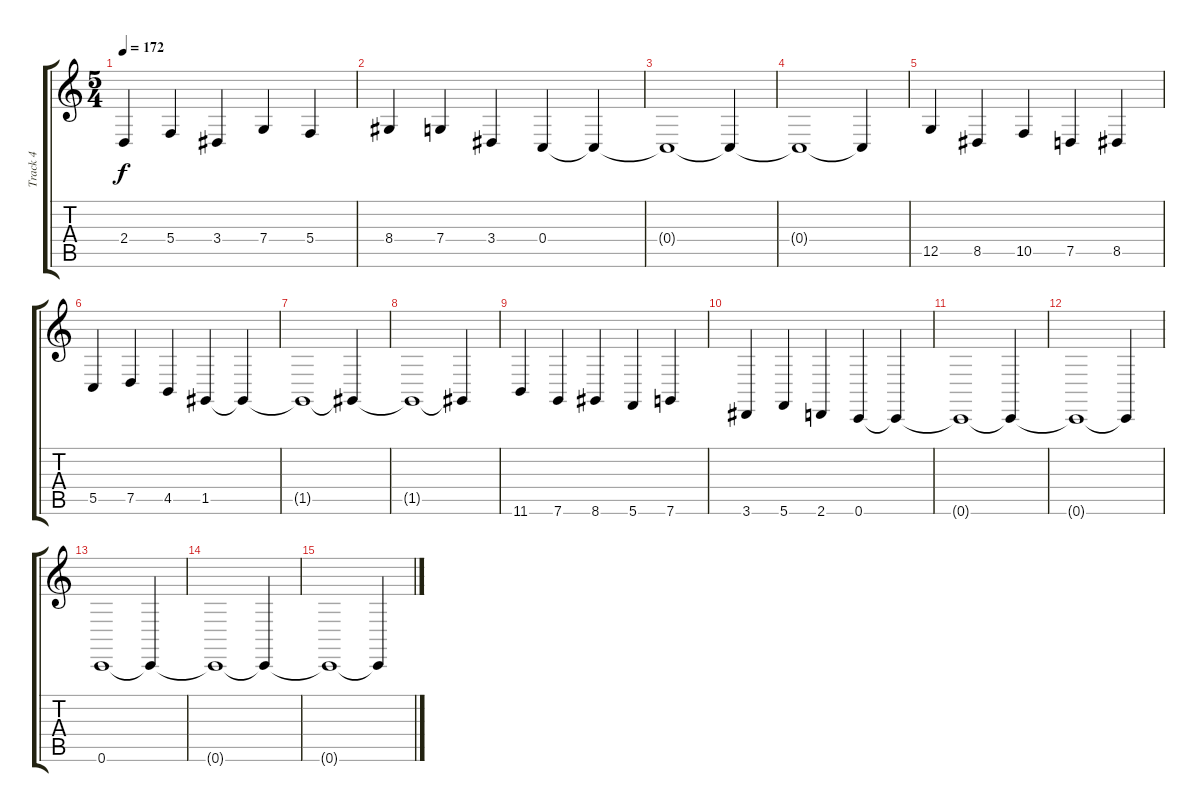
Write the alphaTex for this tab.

\track ("Track 4" "Track 4") {instrument lead2sawtooth}
\staff {score tabs}
\tuning (D4 A3 F3 C3 G2 C2) {hide}
\ts (5 4)
\tempo 172
\clef g2
\ks c
2.4.4{dy f} 5.4.4 3.4.4 7.4.4 5.4.4 |
8.4.4 7.4.4 3.4.4 0.4.4 0.4{t}.4 |
0.4{t}.1 0.4{t}.4 |
0.4{t}.1 0.4{t}.4 |
12.5.4 8.5.4 10.5.4 7.5.4 8.5.4 |
5.5.4 7.5.4 4.5.4 1.5.4 1.5{t}.4 |
1.5{t}.1 1.5{t}.4 |
1.5{t}.1 1.5{t}.4 |
11.6.4{balance 0} 7.6.4 8.6.4 5.6.4 7.6.4 |
3.6.4 5.6.4 2.6.4 0.6.4 0.6{t}.4 |
0.6{t}.1 0.6{t}.4 |
0.6{t}.1 0.6{t}.4 |
0.6.1 0.6{t}.4 |
0.6{t}.1 0.6{t}.4 |
0.6{t}.1{volume 0} 0.6{t}.4
